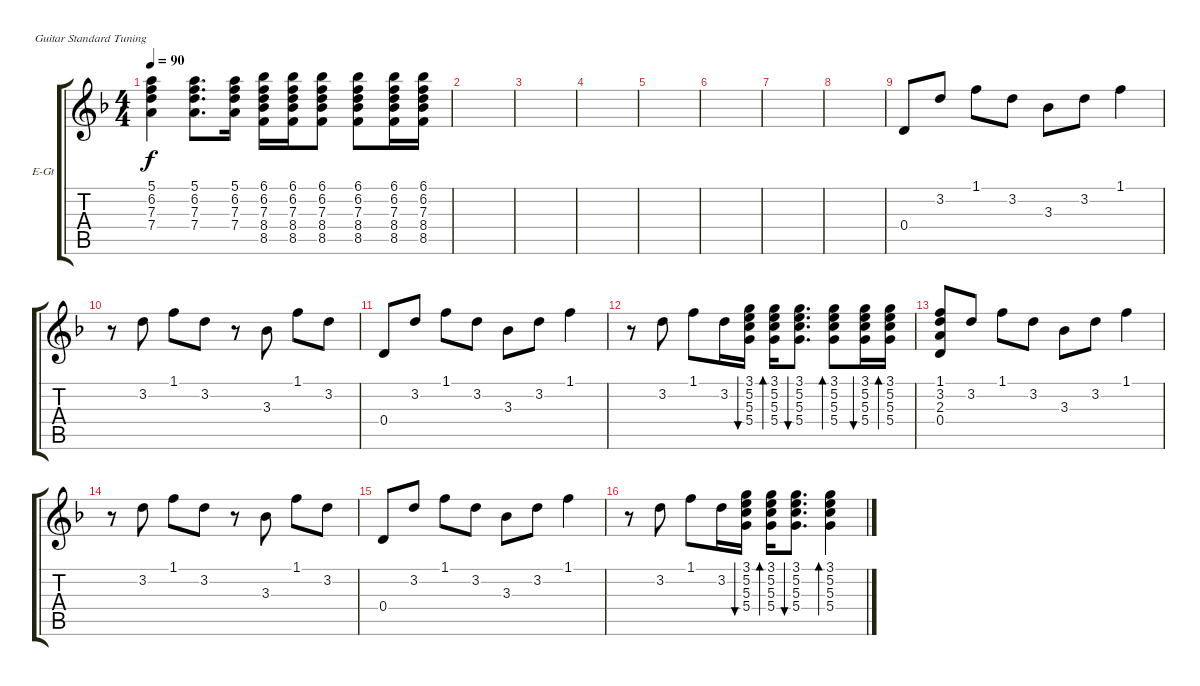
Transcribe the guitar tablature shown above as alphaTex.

\defaultSystemsLayout 4
\bracketExtendMode groupsimilarinstruments
\firstSystemTrackNameOrientation horizontal
\otherSystemsTrackNameOrientation horizontal
\track ("Electric Guitar (Clean)" "E-Gt") {instrument electricguitarclean}
\staff {score tabs}
\tuning (E4 B3 G3 D3 A2 E2)
\ts (4 4)
\tempo 90
\clef g2
\ks dminor
(7.4 7.3 6.2 5.1).4{dy f} (7.4 7.3 6.2 5.1).8{d} (7.4 7.3 6.2 5.1).16 (8.4 7.3 6.1 8.5 6.2).16 (8.4 7.3 6.1 8.5 6.2).16 (8.4 7.3 6.1 8.5 6.2).8 (8.4 7.3 6.1 8.5 6.2).8 (8.4 7.3 6.1 8.5 6.2).16 (8.4 7.3 6.1 8.5 6.2).16 |
|
|
|
|
|
|
|
0.4.8 3.2.8 1.1.8 3.2.8 3.3.8 3.2.8 1.1.4 |
r.8 3.2.8 1.1.8 3.2.8 r.8 3.3.8 1.1.8 3.2.8 |
0.4.8 3.2.8 1.1.8 3.2.8 3.3.8 3.2.8 1.1.4 |
r.8 3.2.8 1.1.8 3.2.16 (5.3 5.4 5.2 3.1).16{bu 60} (5.3 5.4 5.2 3.1).16{bd 60} (5.3 5.4 5.2 3.1).8{d bu 30} (5.3 5.4 5.2 3.1).8{bd 30} (5.3 5.4 5.2 3.1).16{bu 30} (5.3 5.4 5.2 3.1).16{bd 30} |
(0.4 2.3 3.2 1.1).8 3.2.8 1.1.8 3.2.8 3.3.8 3.2.8 1.1.4 |
r.8 3.2.8 1.1.8 3.2.8 r.8 3.3.8 1.1.8 3.2.8 |
0.4.8 3.2.8 1.1.8 3.2.8 3.3.8 3.2.8 1.1.4 |
r.8 3.2.8 1.1.8 3.2.16 (5.3 5.4 5.2 3.1).16{bu 60} (5.3 5.4 5.2 3.1).16{bd 60} (5.3 5.4 5.2 3.1).8{d bu 30} (5.3 5.4 5.2 3.1).4{bd 30}
